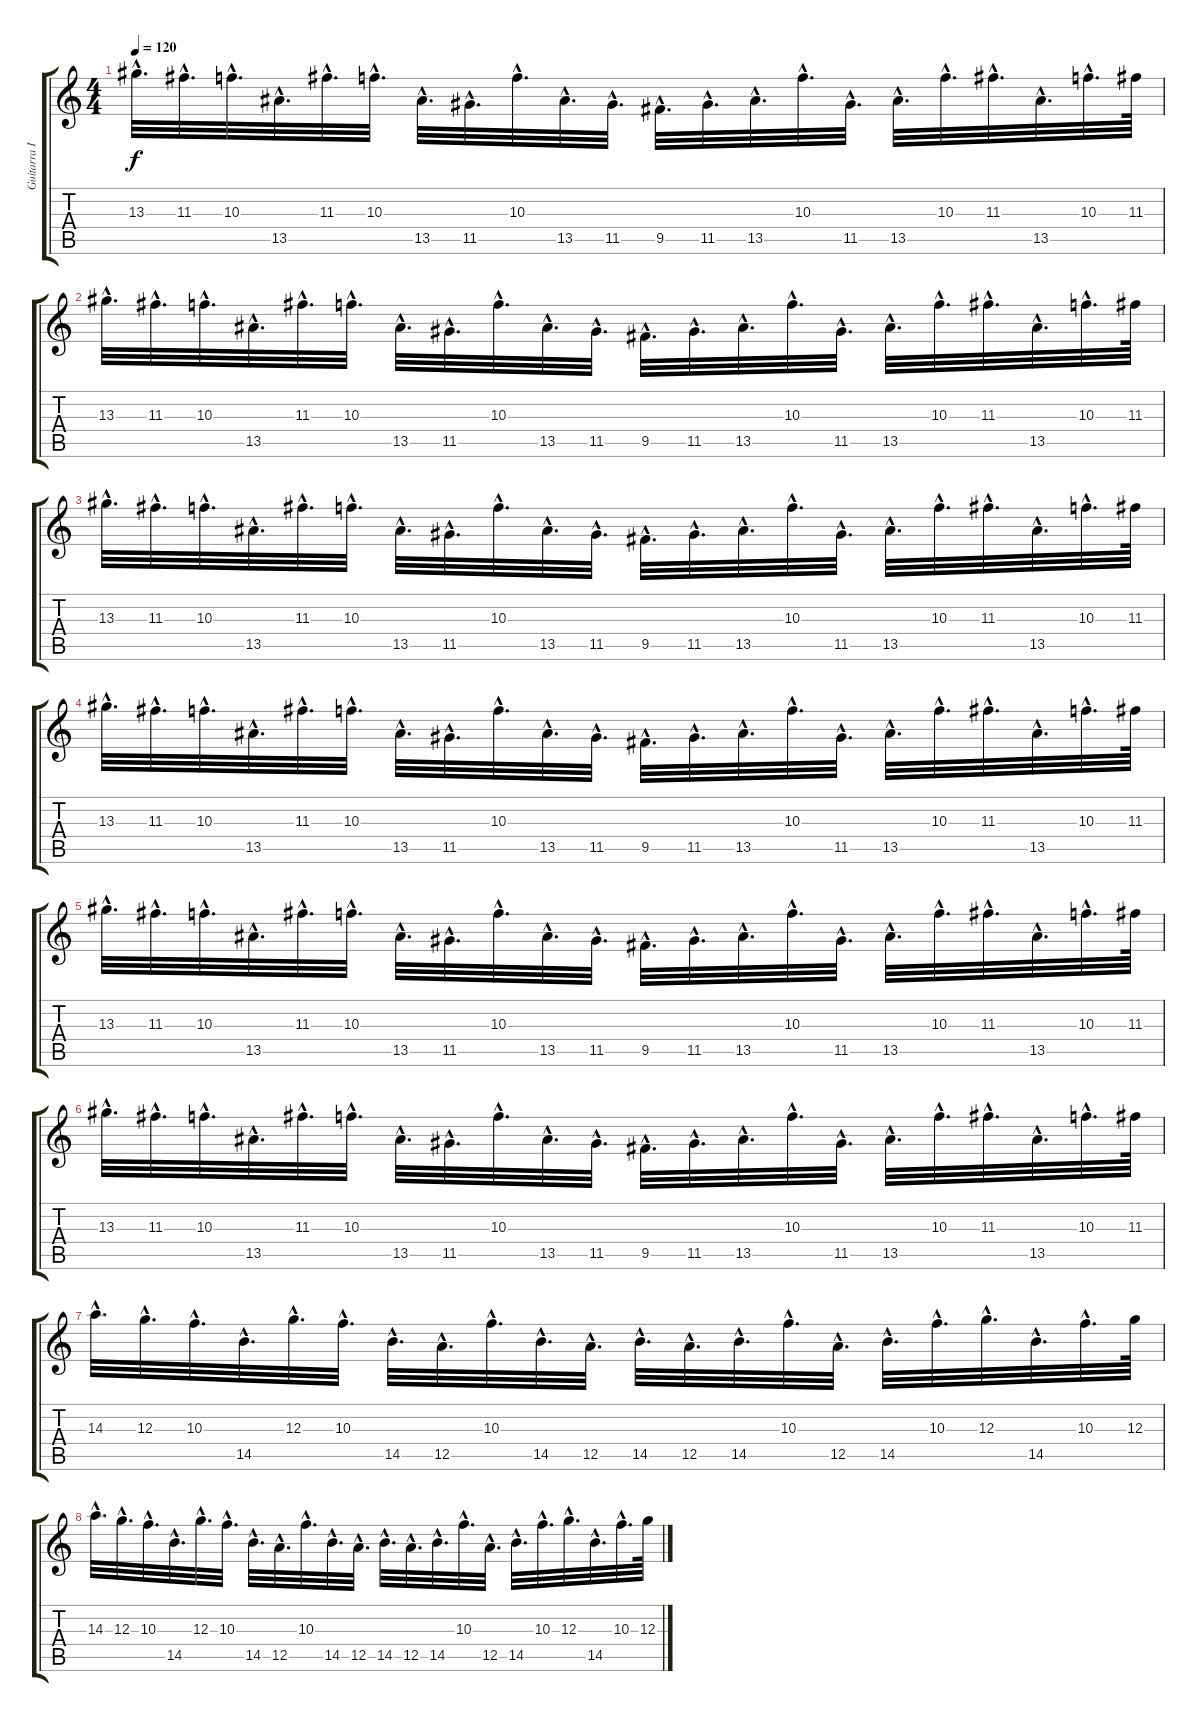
\track ("Guitarra II" "Guitarra I") {instrument distortionguitar}
\staff {score tabs}
\tuning (E4 B3 G3 D3 A2 E2) {hide}
\ts (4 4)
\tempo 120
\clef g2
\ks c
13.3{hac}.32{d dy f} 11.3{hac}.32{d} 10.3{hac}.32{d} 13.5{hac}.32{d} 11.3{hac}.32{d} 10.3{hac}.32{d} 13.5{hac}.32{d} 11.5{hac}.32{d} 10.3{hac}.32{d} 13.5{hac}.32{d} 11.5{hac}.32{d} 9.5{hac}.32{d} 11.5{hac}.32{d} 13.5{hac}.32{d} 10.3{hac}.32{d} 11.5{hac}.32{d} 13.5{hac}.32{d} 10.3{hac}.32{d} 11.3{hac}.32{d} 13.5{hac}.32{d} 10.3{hac}.32{d} 11.3.64 |
13.3{hac}.32{d} 11.3{hac}.32{d} 10.3{hac}.32{d} 13.5{hac}.32{d} 11.3{hac}.32{d} 10.3{hac}.32{d} 13.5{hac}.32{d} 11.5{hac}.32{d} 10.3{hac}.32{d} 13.5{hac}.32{d} 11.5{hac}.32{d} 9.5{hac}.32{d} 11.5{hac}.32{d} 13.5{hac}.32{d} 10.3{hac}.32{d} 11.5{hac}.32{d} 13.5{hac}.32{d} 10.3{hac}.32{d} 11.3{hac}.32{d} 13.5{hac}.32{d} 10.3{hac}.32{d} 11.3.64 |
13.3{hac}.32{d} 11.3{hac}.32{d} 10.3{hac}.32{d} 13.5{hac}.32{d} 11.3{hac}.32{d} 10.3{hac}.32{d} 13.5{hac}.32{d} 11.5{hac}.32{d} 10.3{hac}.32{d} 13.5{hac}.32{d} 11.5{hac}.32{d} 9.5{hac}.32{d} 11.5{hac}.32{d} 13.5{hac}.32{d} 10.3{hac}.32{d} 11.5{hac}.32{d} 13.5{hac}.32{d} 10.3{hac}.32{d} 11.3{hac}.32{d} 13.5{hac}.32{d} 10.3{hac}.32{d} 11.3.64 |
13.3{hac}.32{d} 11.3{hac}.32{d} 10.3{hac}.32{d} 13.5{hac}.32{d} 11.3{hac}.32{d} 10.3{hac}.32{d} 13.5{hac}.32{d} 11.5{hac}.32{d} 10.3{hac}.32{d} 13.5{hac}.32{d} 11.5{hac}.32{d} 9.5{hac}.32{d} 11.5{hac}.32{d} 13.5{hac}.32{d} 10.3{hac}.32{d} 11.5{hac}.32{d} 13.5{hac}.32{d} 10.3{hac}.32{d} 11.3{hac}.32{d} 13.5{hac}.32{d} 10.3{hac}.32{d} 11.3.64 |
13.3{hac}.32{d} 11.3{hac}.32{d} 10.3{hac}.32{d} 13.5{hac}.32{d} 11.3{hac}.32{d} 10.3{hac}.32{d} 13.5{hac}.32{d} 11.5{hac}.32{d} 10.3{hac}.32{d} 13.5{hac}.32{d} 11.5{hac}.32{d} 9.5{hac}.32{d} 11.5{hac}.32{d} 13.5{hac}.32{d} 10.3{hac}.32{d} 11.5{hac}.32{d} 13.5{hac}.32{d} 10.3{hac}.32{d} 11.3{hac}.32{d} 13.5{hac}.32{d} 10.3{hac}.32{d} 11.3.64 |
13.3{hac}.32{d} 11.3{hac}.32{d} 10.3{hac}.32{d} 13.5{hac}.32{d} 11.3{hac}.32{d} 10.3{hac}.32{d} 13.5{hac}.32{d} 11.5{hac}.32{d} 10.3{hac}.32{d} 13.5{hac}.32{d} 11.5{hac}.32{d} 9.5{hac}.32{d} 11.5{hac}.32{d} 13.5{hac}.32{d} 10.3{hac}.32{d} 11.5{hac}.32{d} 13.5{hac}.32{d} 10.3{hac}.32{d} 11.3{hac}.32{d} 13.5{hac}.32{d} 10.3{hac}.32{d} 11.3.64 |
14.3{hac}.32{d} 12.3{hac}.32{d} 10.3{hac}.32{d} 14.5{hac}.32{d} 12.3{hac}.32{d} 10.3{hac}.32{d} 14.5{hac}.32{d} 12.5{hac}.32{d} 10.3{hac}.32{d} 14.5{hac}.32{d} 12.5{hac}.32{d} 14.5{hac}.32{d} 12.5{hac}.32{d} 14.5{hac}.32{d} 10.3{hac}.32{d} 12.5{hac}.32{d} 14.5{hac}.32{d} 10.3{hac}.32{d} 12.3{hac}.32{d} 14.5{hac}.32{d} 10.3{hac}.32{d} 12.3.64 |
14.3{hac}.32{d} 12.3{hac}.32{d} 10.3{hac}.32{d} 14.5{hac}.32{d} 12.3{hac}.32{d} 10.3{hac}.32{d} 14.5{hac}.32{d} 12.5{hac}.32{d} 10.3{hac}.32{d} 14.5{hac}.32{d} 12.5{hac}.32{d} 14.5{hac}.32{d} 12.5{hac}.32{d} 14.5{hac}.32{d} 10.3{hac}.32{d} 12.5{hac}.32{d} 14.5{hac}.32{d} 10.3{hac}.32{d} 12.3{hac}.32{d} 14.5{hac}.32{d} 10.3{hac}.32{d} 12.3.64
